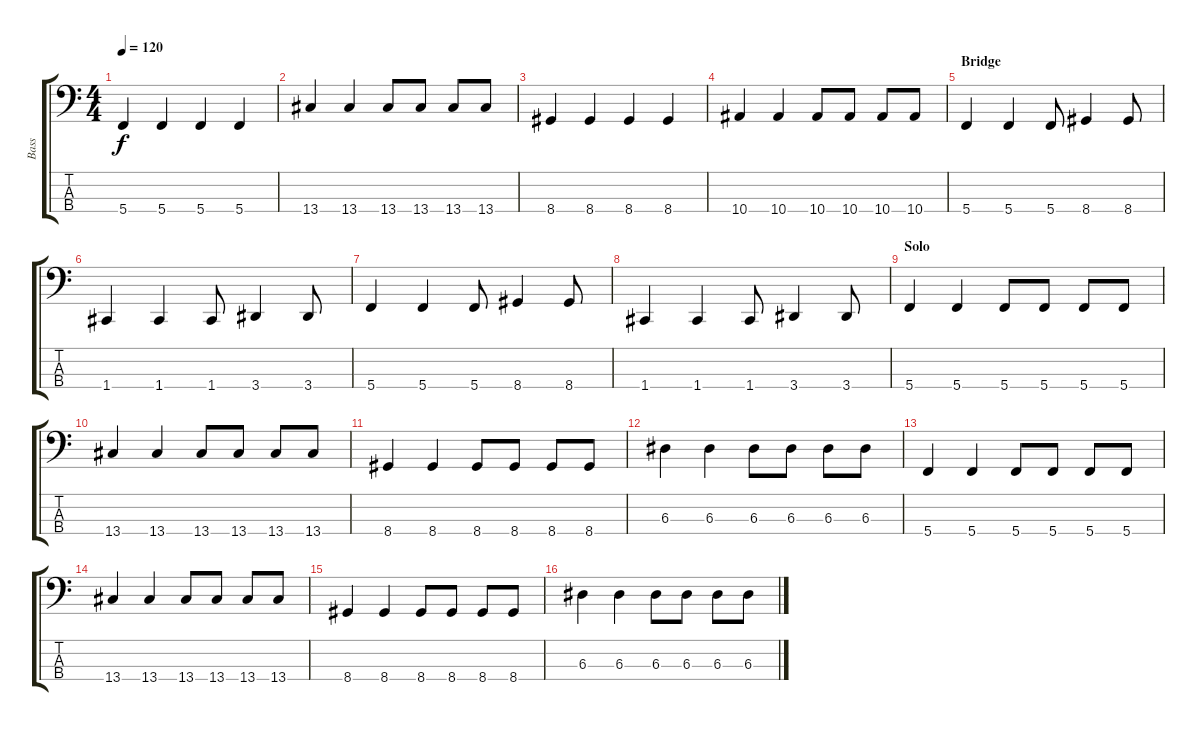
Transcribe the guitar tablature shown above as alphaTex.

\track ("Bass" "Bass") {instrument slapbass2}
\staff {score tabs}
\tuning (G2 D2 A1 C1) {hide}
\ts (4 4)
\tempo 120
\clef f4
\ks c
5.4.4{dy f} 5.4.4 5.4.4 5.4.4 |
13.4.4 13.4.4 13.4.8 13.4.8 13.4.8 13.4.8 |
8.4.4 8.4.4 8.4.4 8.4.4 |
10.4.4 10.4.4 10.4.8 10.4.8 10.4.8 10.4.8 |
\section ("" "Bridge")
5.4.4 5.4.4 5.4.8 8.4.4 8.4.8 |
1.4.4 1.4.4 1.4.8 3.4.4 3.4.8 |
5.4.4 5.4.4 5.4.8 8.4.4 8.4.8 |
1.4.4 1.4.4 1.4.8 3.4.4 3.4.8 |
\section ("" "Solo")
5.4.4 5.4.4 5.4.8 5.4.8 5.4.8 5.4.8 |
13.4.4 13.4.4 13.4.8 13.4.8 13.4.8 13.4.8 |
8.4.4 8.4.4 8.4.8 8.4.8 8.4.8 8.4.8 |
6.3.4 6.3.4 6.3.8 6.3.8 6.3.8 6.3.8 |
5.4.4 5.4.4 5.4.8 5.4.8 5.4.8 5.4.8 |
13.4.4 13.4.4 13.4.8 13.4.8 13.4.8 13.4.8 |
8.4.4 8.4.4 8.4.8 8.4.8 8.4.8 8.4.8 |
6.3.4 6.3.4 6.3.8 6.3.8 6.3.8 6.3.8
